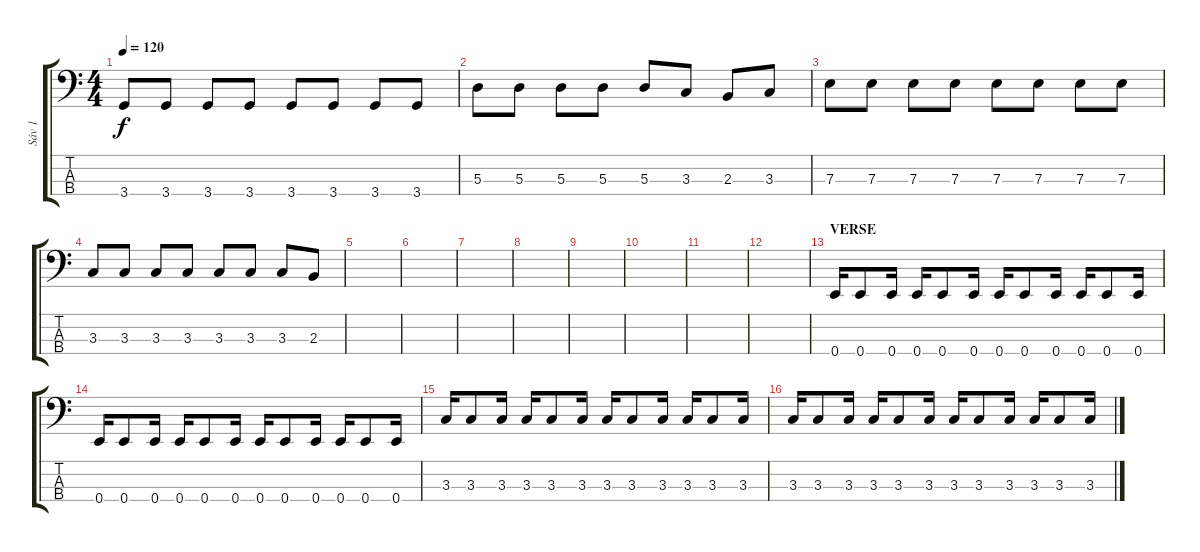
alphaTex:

\track ("Sáv 1" "Sáv 1") {instrument electricbasspick}
\staff {score tabs}
\tuning (G2 D2 A1 E1) {hide}
\ts (4 4)
\tempo 120
\clef f4
\ks c
3.4.8{dy f} 3.4.8 3.4.8 3.4.8 3.4.8 3.4.8 3.4.8 3.4.8 |
5.3.8 5.3.8 5.3.8 5.3.8 5.3.8 3.3.8 2.3.8 3.3.8 |
7.3.8 7.3.8 7.3.8 7.3.8 7.3.8 7.3.8 7.3.8 7.3.8 |
3.3.8 3.3.8 3.3.8 3.3.8 3.3.8 3.3.8 3.3.8 2.3.8 |
|
|
|
|
|
|
|
|
\section ("" "VERSE")
0.4.16 0.4.8 0.4.16 0.4.16 0.4.8 0.4.16 0.4.16 0.4.8 0.4.16 0.4.16 0.4.8 0.4.16 |
0.4.16 0.4.8 0.4.16 0.4.16 0.4.8 0.4.16 0.4.16 0.4.8 0.4.16 0.4.16 0.4.8 0.4.16 |
3.3.16 3.3.8 3.3.16 3.3.16 3.3.8 3.3.16 3.3.16 3.3.8 3.3.16 3.3.16 3.3.8 3.3.16 |
3.3.16 3.3.8 3.3.16 3.3.16 3.3.8 3.3.16 3.3.16 3.3.8 3.3.16 3.3.16 3.3.8 3.3.16
